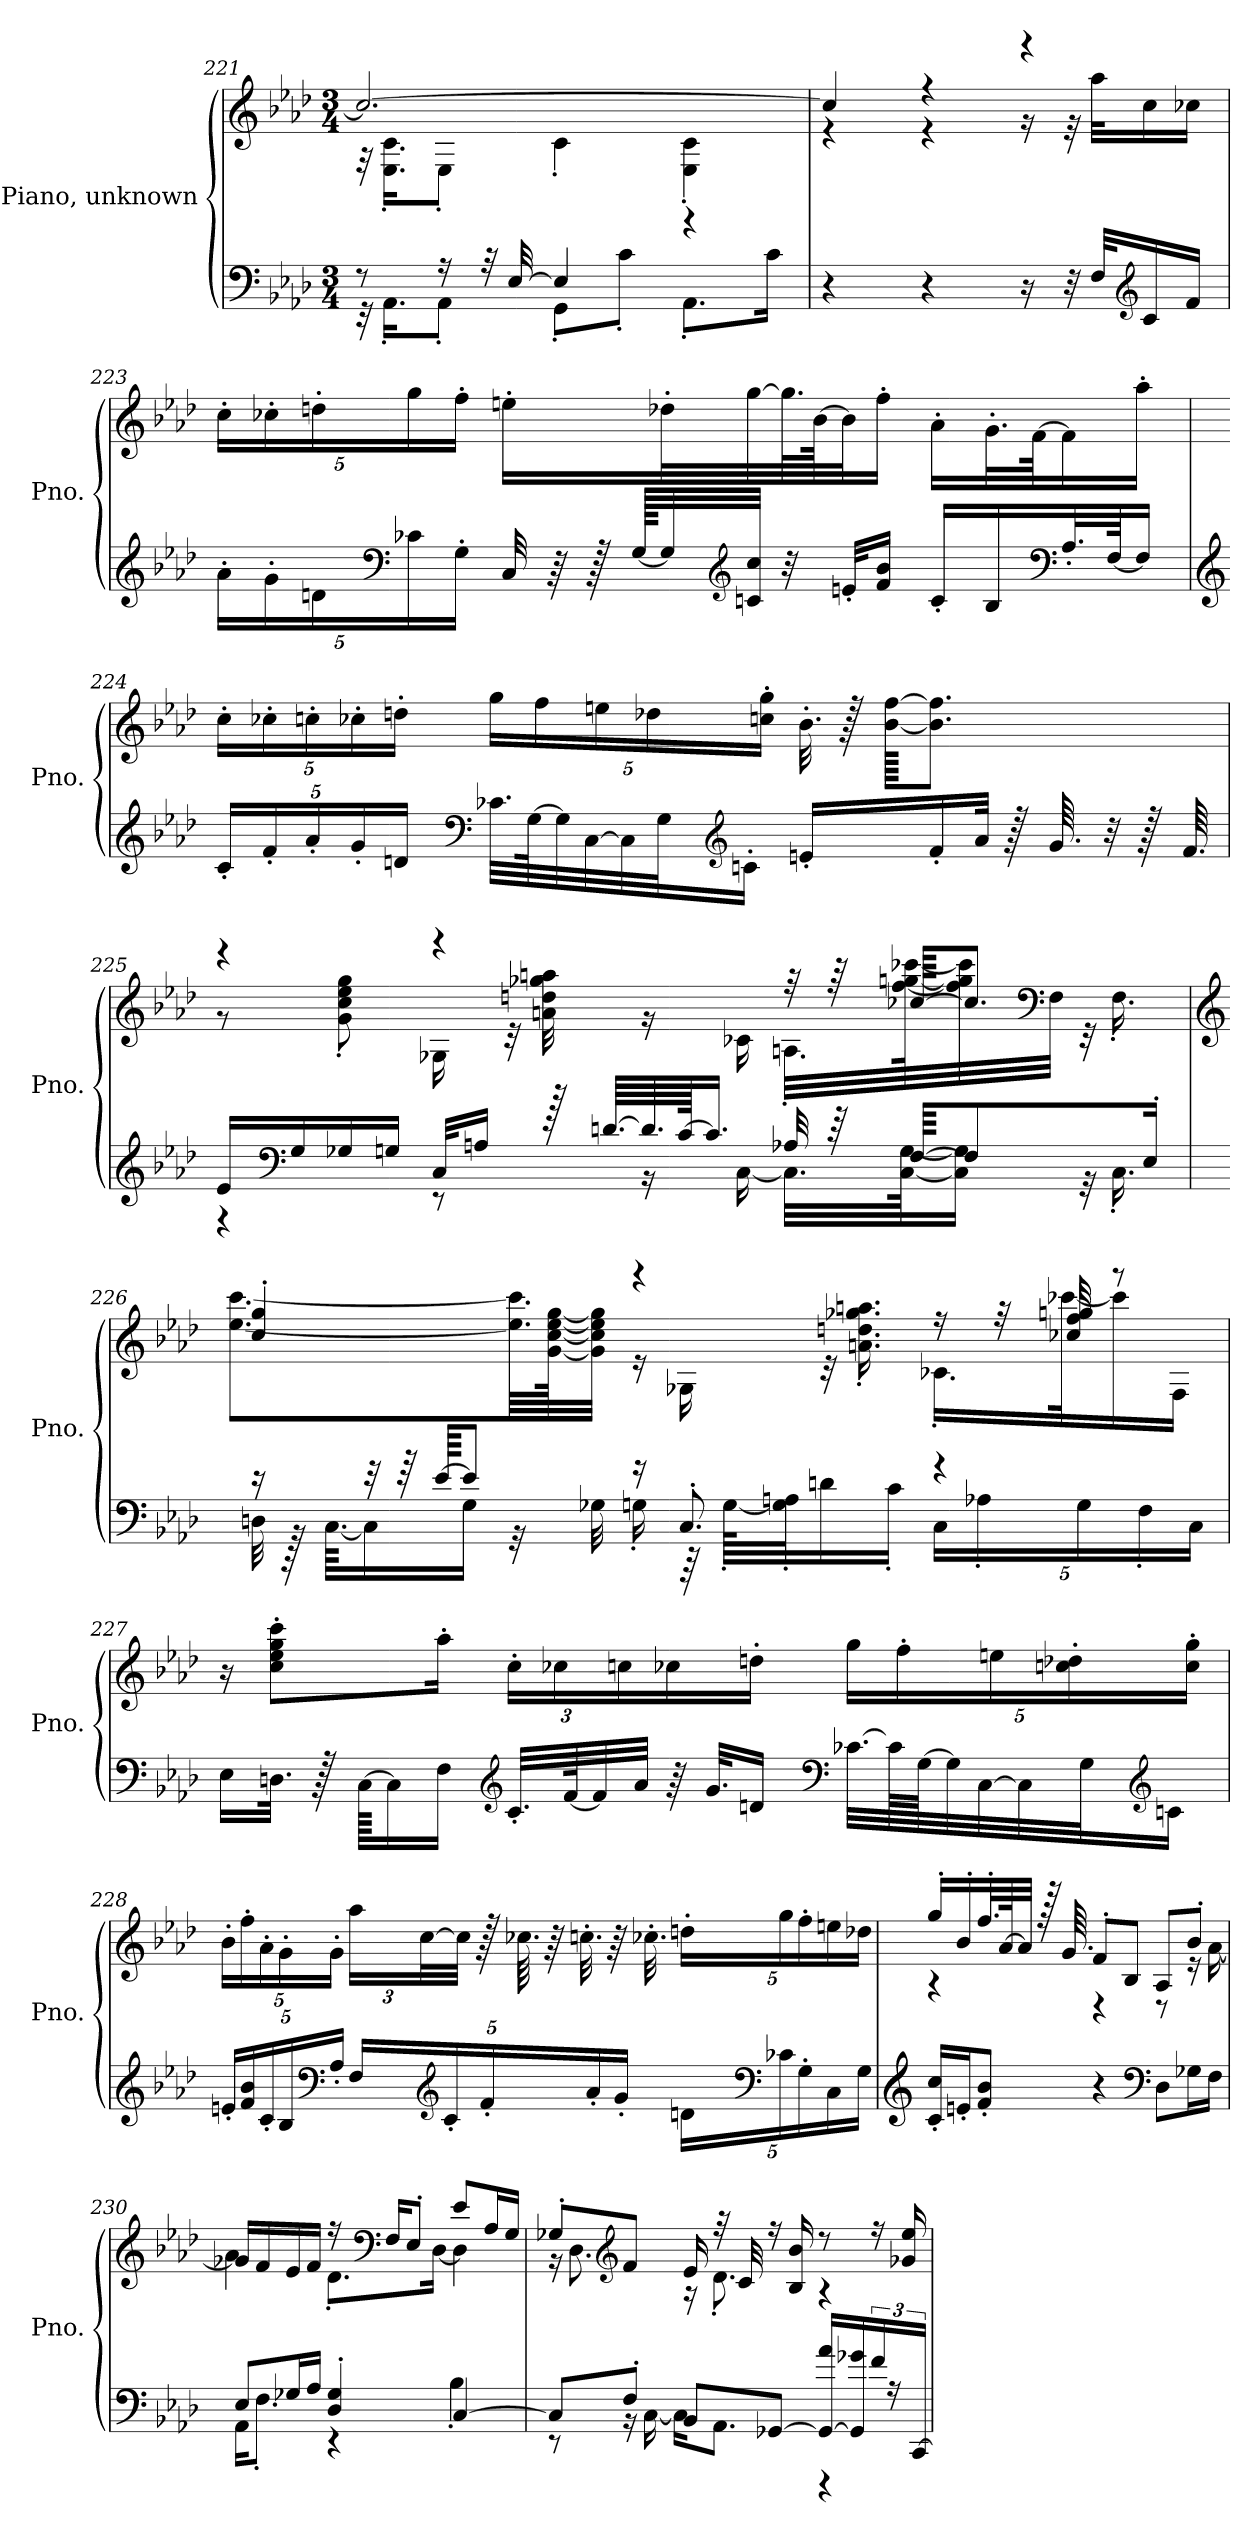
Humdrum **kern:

**kern	**kern
*part1	*part1
*staff2	*staff1
*I"Piano, unknown	*
*I'Pno.	*
*clefF4	*clefG2
*k[b-e-a-d-]	*k[b-e-a-d-]
*M3/4	*M3/4
=221	=221
*^	*^
8r	32r	2.cc/_	32r
.	16.AA-'\KL	.	16.E-\' 16.c\'KL
16r	8AA-'\J	.	8E-'\J
32r	.	.	.
[32E-/	.	.	.
4E-/]	8GG'\L	.	4c'\
.	8c'\J	.	.
4r	8.AA-'\L	.	4E-\' 4c\'
.	16c\Jk	.	.
*v	*v	*	*
!!LO:LB:g=z	!!
=222	=222	=222
4r	4cc/]	4r
4r	4r	4r
16r	4r	16r
32r	.	32r
32F/KLL	.	32aa-\KLL
*clefG2	*	*
16c/	.	16cc\
16f/JJ	.	16cc-X\JJ
*	*v	*v
=223	=223
*Xbrackettup	*Xbrackettup
20a-'\LL	20cc'\LL
20g'\	20cc-X'\
20dn\	20ddn'\
*clefF4	*
20c-X\	20gg\
20G'\JJ	20ff'\JJ
32C/	16een'\LL
64r	.
128r	.
[128G/KKLLL	.
32G/]	32dd-X'\L
*clefG2	*
32cn/ 32cc/JJJ	[32gg\
32r	64.gg\L]
.	[128b-\JK
32en'/KLL	32b-\J]
16f/ 16b-/JJ	16ff'\JJ
16c'/LL	16a-'\LL
16B-/	32.g'\L
.	[64f\JK
*clefF4	*
32.A-'/L	16f\]
[64F/JK	.
16F/JJ]	16aa-'\JJ
!!LO:LB:g=z
=224	=224
*clefG2	*
20c'/LL	20cc'\LL
20f'/	20cc-X'\
20a-'/	20ccn'\
20g'/	20cc-X'\
20dn/JJ	20ddn'\JJ
*clefF4	*
32.c-X\LLL	20gg\LL
[64G\K	.
.	20ff\
32G\]	.
[32C\	.
.	20een\
32C\]	.
.	20dd-X\
32G\J	.
*clefG2	*
16cn'\JJ	.
.	20ccn\' 20gg\'JJ
16en'/LL	32.b-'\
.	128r
.	[128b-\ [128ff\KKKKL
16f'/	8.b-\] 8.ff\]J
32a-/JJk	.
128r	.
64.g/	.
32r	.
128r	.
64.f/	.
!!LO:LB:g=z
=225	=225
*^	*^
16e-/LL	4r	4r	8r
*clefF4	*	*	*
16G/	.	.	.
16G-X/	.	.	8g\' 8cc\' 8ee-\' 8gg\'
16Gn/JJ	.	.	.
32C/KLL	8r	4r	16G-X\
16An/JJ	.	.	.
.	.	.	32r
128r	.	.	32an\ 32ddn\ 32gg-X\ 32aan\
[64.dn/LLLL	.	.	.
64.d/]	16r	.	16r
[128c/JJK	.	.	.
16.c/JJ]	.	.	.
.	[16C\	.	16c-X\
32A-X/	32.C\LLL]	32r	32.An'\LLL
64r	.	64r	.
[64F/KKKL	[64C\ [64G\JK	[64cc-X/KKKL	[64ff\ [64ggn\ [64ccc-X\K
8F/]	16C\] 16G\]JJ	8.cc-/J]	32ff\] 32gg\] 32ccc-\]
*	*	*clefF4	*
.	.	.	32F\JJJ
.	32r	.	32r
.	16.C'\	.	16.F'\
16E-'/Jk	.	.	.
!!LO:LB:g=z	!!
=226	=226	=226	=226
*	*	*clefG2	*
16r	32Dn\	4cc/' 4gg/'	[8.ee-\ [8.ccc\L
.	128r	.	.
.	[64.C\KKLL	.	.
32r	16C\]	.	.
64r	.	.	.
[64e-/KKKL	.	.	.
8e-/J]	16G\JJ	.	.
.	32r	.	64.ee-\] 64.ccc\]LLL
.	.	.	[128g\ [128cc\ [128ee-\ [128gg\JK
.	32G-X\	.	32g\] 32cc\] 32ee-\] 32gg\]JJJ
16r	16Gn'\	4r	16r
8.C'/	64r	.	16G-X\
.	[64G'\KLLL	.	.
.	32G\]' 32An\'J	.	.
.	16dn\	.	32r
.	.	.	16.an\' 16.ddn\' 16.gg-X\' 16.aan\'
.	16c'\JJ	.	.
4r	20C\LL	16r	16.c-X'\LL
.	20A-X'\	.	.
.	.	32r	.
.	.	32cc-X/ 32ff/ 32ggn/	[32ccc-X\K
.	20G\	.	.
.	.	8r	16ccc-\]
.	20F'\	.	.
.	.	.	16F\JJ
.	20C\JJ	.	.
*v	*v	*	*
*	*v	*v
!!LO:PB:g=z
=227	=227
16E-\LL	16r
32.Dn\JJk	8cc\' 8ee-\' 8gg\' 8ccc\'L
128r	.
[128C\KKKLL	.
16C\]	.
16F\JJ	16aa-'\Jk
*clefG2	*
32.c'/LLL	24cc'\LL
.	24cc-X\
[64f/K	.
32f/]	.
.	24ccn\
32a-/JJJ	.
64r	16cc-X\
32.g/KLL	.
16dn/JJ	16ddn'\JJ
*clefF4	*
[32.c-X\LLL	20gg\LL
128c-\LL]	.
.	20ff'\
[128G\JJ	.
32G\]	.
[32C\	.
.	20een\
32C\]	.
.	20ccn\' 20dd-X\'
32G\J	.
*clefG2	*
16cn\JJ	.
.	20cc\' 20gg\'JJ
!!LO:LB:g=z
=228	=228
20en'/LL	20b-'\LL
20f/ 20b-/	20ff'\
20c'/	20a-'\
20B-/	20g'\
*clefF4	*
20A-'/JJ	20g'\JJ
20F/LL	24aa-\LL
.	[48cc\L
*clefG2	*
20c'/	.
.	32cc\JJJ]
.	128r
20f'/	.
.	64.cc-X\
.	64r
.	32.ccn'\
20a-'/	.
.	64r
20g'/JJ	.
.	32.cc-X'\
20dn\LL	20ddn'\LL
*clefF4	*
20c-X\	20gg\
20G'\	20ff'\
20C\	20een\
20G\JJ	20dd-X\JJ
!!LO:LB:g=z
=229	=229
*clefG2	*
*	*^
16c/' 16cc/'LL	16gg'/LL	4r
16en'/J	16b-'/	.
8f/' 8b-/'J	32.ff'/L	.
.	[64a-/K	.
.	32a-/JJJ]	.
.	128r	.
.	64.g/	.
4r	8f'/L	4r
.	8B-/J	.
*clefF4	*	*
8D-\L	8A-/L	8r
16G-X\L	8b-'/J	16r
16F\JJ	.	[16a-\
=230	=230	=230
*^	*	*
8E-/L	16AA-\KL	16g-X/LL	4a-\]
.	8.F'\J	16f/	.
16G-X/L	.	16e-/	.
16A-/JJ	.	16f/JJ	.
4D-/' 4G-/'	4r	16r	8.d-'\L
*	*	*clefF4	*
.	.	16F/KL	.
.	.	8E-'/J	.
.	.	.	[16D-\Jk
[4C/	4B-'\	8e-/L	4D-\]
.	.	16A-/L	.
.	.	16G/JJ	.
!!LO:LB:g=z	!!
=231	=231	=231	=231
8C/L]	8r	8G-X'/L	16r
.	.	.	8.D-\
*	*	*clefG2	*
8F'/J	16r	8f/J	.
.	[16C\	.	.
8BB-/L	16C\KL]	16e-/	16r
.	8.AA-\J	32r	8.d-'\
.	.	32c/	.
[8GG-X/J	.	16r	.
.	.	16B-/ 16b-/	.
16GG-/_ 16a-/LL	4r	8r	4r
16GG-/] 16g-X/	.	.	.
*brackettup	*	*	*
24f/JJ	.	16r	.
24r	.	.	.
.	.	16g-X/ 16ee-/	.
[24CC/	.	.	.
*v	*v	*	*
*	*v	*v
=	=
*-	*-
